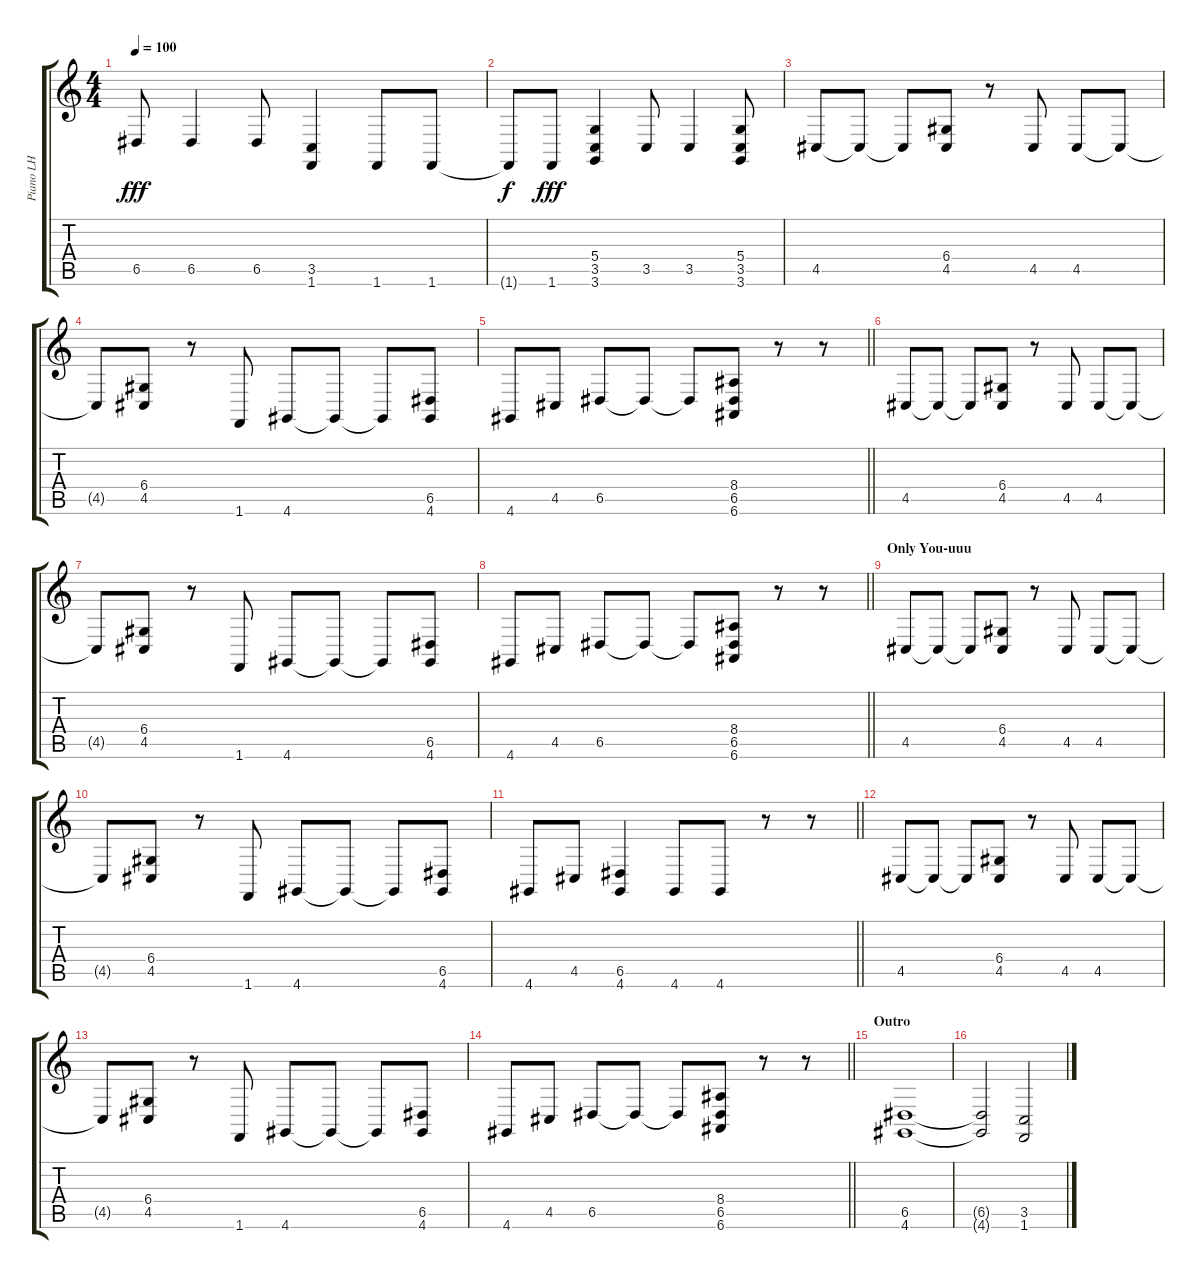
\track ("Piano LH" "Piano LH") {instrument acousticgrandpiano}
\staff {score tabs}
\tuning (E4 B3 G3 D3 A2 E2) {hide}
\ts (4 4)
\tempo 100
\clef g2
\ks c
6.5.8{dy fff} 6.5.4 6.5.8 (3.5 1.6).4 1.6.8 1.6.8 |
1.6{t}.8{dy f} 1.6.8{dy fff} (5.4 3.5 3.6).4 3.5.8 3.5.4 (5.4 3.5 3.6).8 |
4.5.8 4.5{t}.8 4.5{t}.8 (6.4 4.5).8 r.8 4.5.8 4.5.8 4.5{t}.8 |
4.5{t}.8 (6.4 4.5).8 r.8 1.6.8 4.6.8 4.6{t}.8 4.6{t}.8 (6.5 4.6).8 |
\barLineRight lightlight
4.6.8 4.5.8 6.5.8 6.5{t}.8 6.5{t}.8 (8.4 6.5 6.6).8 r.8 r.8 |
4.5.8 4.5{t}.8 4.5{t}.8 (6.4 4.5).8 r.8 4.5.8 4.5.8 4.5{t}.8 |
4.5{t}.8 (6.4 4.5).8 r.8 1.6.8 4.6.8 4.6{t}.8 4.6{t}.8 (6.5 4.6).8 |
\barLineRight lightlight
4.6.8 4.5.8 6.5.8 6.5{t}.8 6.5{t}.8 (8.4 6.5 6.6).8 r.8 r.8 |
\section ("" "Only You-uuu")
4.5.8 4.5{t}.8 4.5{t}.8 (6.4 4.5).8 r.8 4.5.8 4.5.8 4.5{t}.8 |
4.5{t}.8 (6.4 4.5).8 r.8 1.6.8 4.6.8 4.6{t}.8 4.6{t}.8 (6.5 4.6).8 |
\barLineRight lightlight
4.6.8 4.5.8 (6.5 4.6).4 4.6.8 4.6.8 r.8 r.8 |
4.5.8 4.5{t}.8 4.5{t}.8 (6.4 4.5).8 r.8 4.5.8 4.5.8 4.5{t}.8 |
4.5{t}.8 (6.4 4.5).8 r.8 1.6.8 4.6.8 4.6{t}.8 4.6{t}.8 (6.5 4.6).8 |
\barLineRight lightlight
4.6.8 4.5.8 6.5.8 6.5{t}.8 6.5{t}.8 (8.4 6.5 6.6).8 r.8 r.8 |
\section ("" "Outro")
(6.5 4.6).1{volume 13} |
(6.5{t} 4.6{t}).2 (3.5 1.6).2
